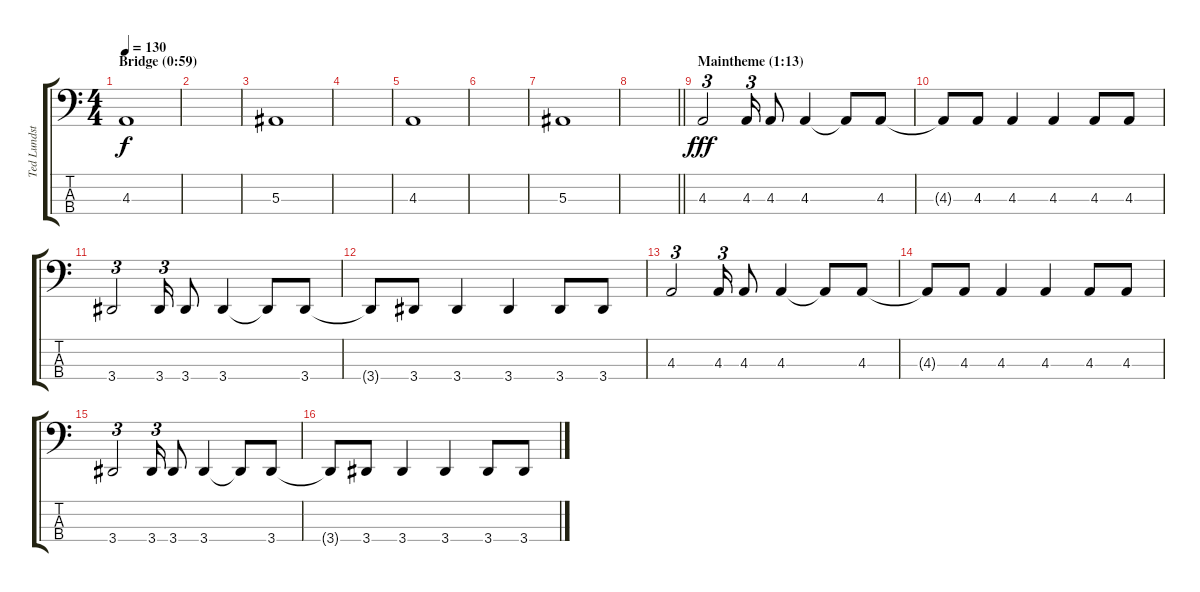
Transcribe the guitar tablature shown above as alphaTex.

\track ("Ted Lundström" "Ted Lundst") {instrument fretlessbass}
\staff {score tabs}
\tuning (Eb2 Bb1 F1 C1) {hide}
\ts (4 4)
\section ("" "Bridge (0:59)")
\tempo 130
\clef f4
\ks c
4.3.1{dy f} |
|
5.3.1 |
|
4.3.1 |
|
5.3.1 |
\barLineRight lightlight
|
\section ("" "Maintheme (1:13)")
4.3.2{tu (3 2) dy fff} 4.3.16{tu (3 2)} 4.3.8 4.3.4 4.3{t}.8 4.3.8 |
4.3{t}.8 4.3.8 4.3.4 4.3.4 4.3.8 4.3.8 |
3.4.2{tu (3 2)} 3.4.16{tu (3 2)} 3.4.8 3.4.4 3.4{t}.8 3.4.8 |
3.4{t}.8 3.4.8 3.4.4 3.4.4 3.4.8 3.4.8 |
4.3.2{tu (3 2)} 4.3.16{tu (3 2)} 4.3.8 4.3.4 4.3{t}.8 4.3.8 |
4.3{t}.8 4.3.8 4.3.4 4.3.4 4.3.8 4.3.8 |
3.4.2{tu (3 2)} 3.4.16{tu (3 2)} 3.4.8 3.4.4 3.4{t}.8 3.4.8 |
3.4{t}.8 3.4.8 3.4.4 3.4.4 3.4.8 3.4.8
